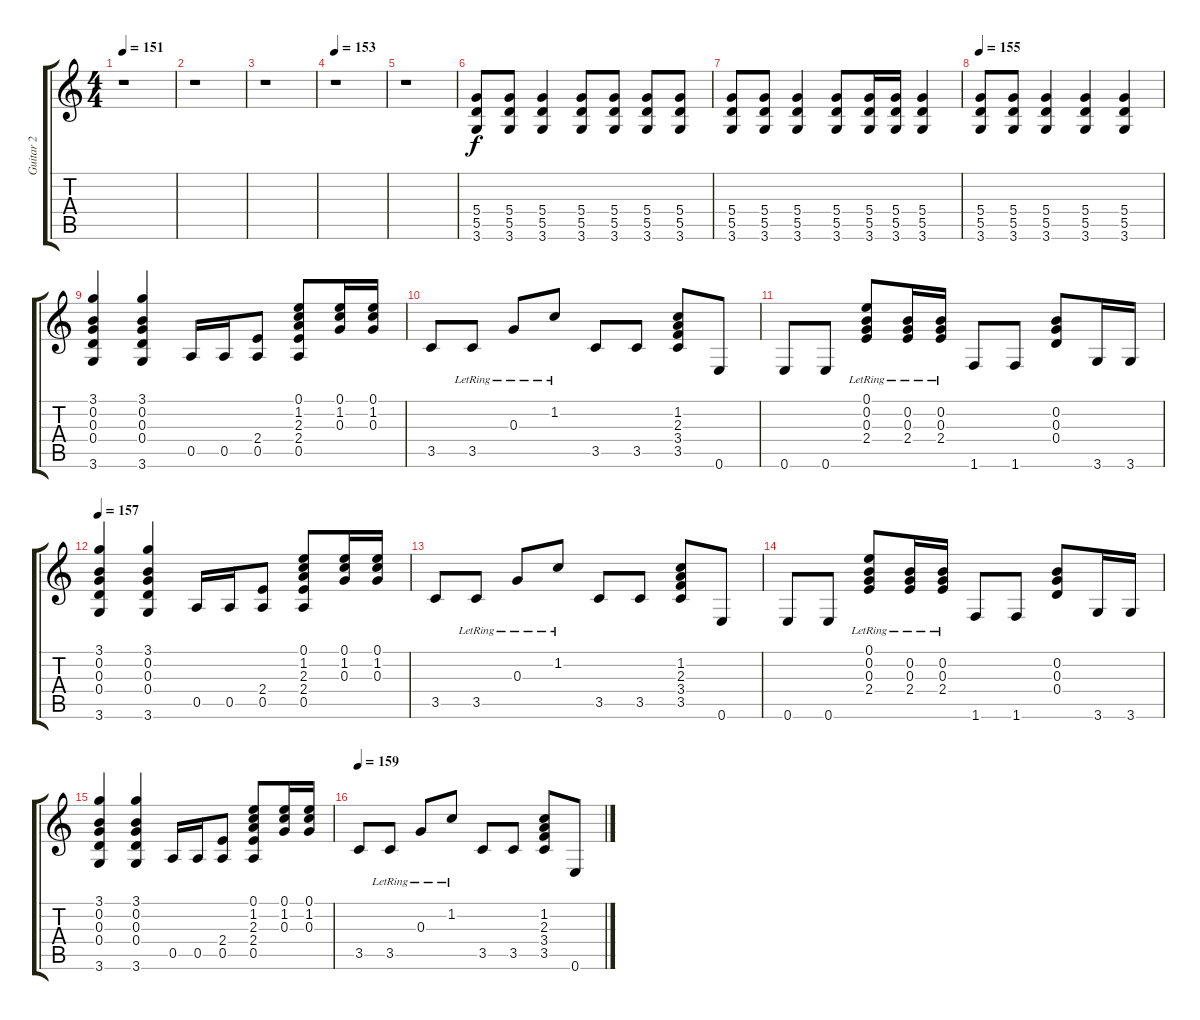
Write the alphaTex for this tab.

\track ("Guitar 2" "Guitar 2") {instrument electricguitarclean}
\staff {score tabs}
\tuning (E4 B3 G3 D3 A2 E2) {hide}
\ts (4 4)
\tempo 151
\clef g2
\ks c
r.1{dy f} |
r.1 |
r.1 |
\tempo 153
r.1 |
r.1 |
(5.4 5.5 3.6).8 (5.4 5.5 3.6).8 (5.4 5.5 3.6).4 (5.4 5.5 3.6).8 (5.4 5.5 3.6).8 (5.4 5.5 3.6).8 (5.4 5.5 3.6).8 |
(5.4 5.5 3.6).8 (5.4 5.5 3.6).8 (5.4 5.5 3.6).4 (5.4 5.5 3.6).8 (5.4 5.5 3.6).16 (5.4 5.5 3.6).16 (5.4 5.5 3.6).4 |
\tempo 155
(5.4 5.5 3.6).8 (5.4 5.5 3.6).8 (5.4 5.5 3.6).4 (5.4 5.5 3.6).4 (5.4 5.5 3.6).4 |
(3.1 0.2 0.3 0.4 3.6).4 (3.1 0.2 0.3 0.4 3.6).4 0.5.16 0.5.16 (2.4 0.5).8 (0.1 1.2 2.3 2.4 0.5).8 (0.1 1.2 0.3).16 (0.1 1.2 0.3).16 |
3.5.8 3.5{lr}.8 0.3{lr}.8 1.2{lr}.8 3.5.8 3.5.8 (1.2 2.3 3.4 3.5).8 0.6.8 |
0.6.8 0.6.8 (0.1{lr} 0.2{lr} 0.3{lr} 2.4{lr}).8 (0.2{lr} 0.3{lr} 2.4{lr}).16 (0.2{lr} 0.3{lr} 2.4{lr}).16 1.6.8 1.6.8 (0.2 0.3 0.4).8 3.6.16 3.6.16 |
\tempo 157
(3.1 0.2 0.3 0.4 3.6).4 (3.1 0.2 0.3 0.4 3.6).4 0.5.16 0.5.16 (2.4 0.5).8 (0.1 1.2 2.3 2.4 0.5).8 (0.1 1.2 0.3).16 (0.1 1.2 0.3).16 |
3.5.8 3.5{lr}.8 0.3{lr}.8 1.2{lr}.8 3.5.8 3.5.8 (1.2 2.3 3.4 3.5).8 0.6.8 |
0.6.8 0.6.8 (0.1{lr} 0.2{lr} 0.3{lr} 2.4{lr}).8 (0.2{lr} 0.3{lr} 2.4{lr}).16 (0.2{lr} 0.3{lr} 2.4{lr}).16 1.6.8 1.6.8 (0.2 0.3 0.4).8 3.6.16 3.6.16 |
(3.1 0.2 0.3 0.4 3.6).4 (3.1 0.2 0.3 0.4 3.6).4 0.5.16 0.5.16 (2.4 0.5).8 (0.1 1.2 2.3 2.4 0.5).8 (0.1 1.2 0.3).16 (0.1 1.2 0.3).16 |
\tempo 159
3.5.8 3.5{lr}.8 0.3{lr}.8 1.2{lr}.8 3.5.8 3.5.8 (1.2 2.3 3.4 3.5).8 0.6.8
